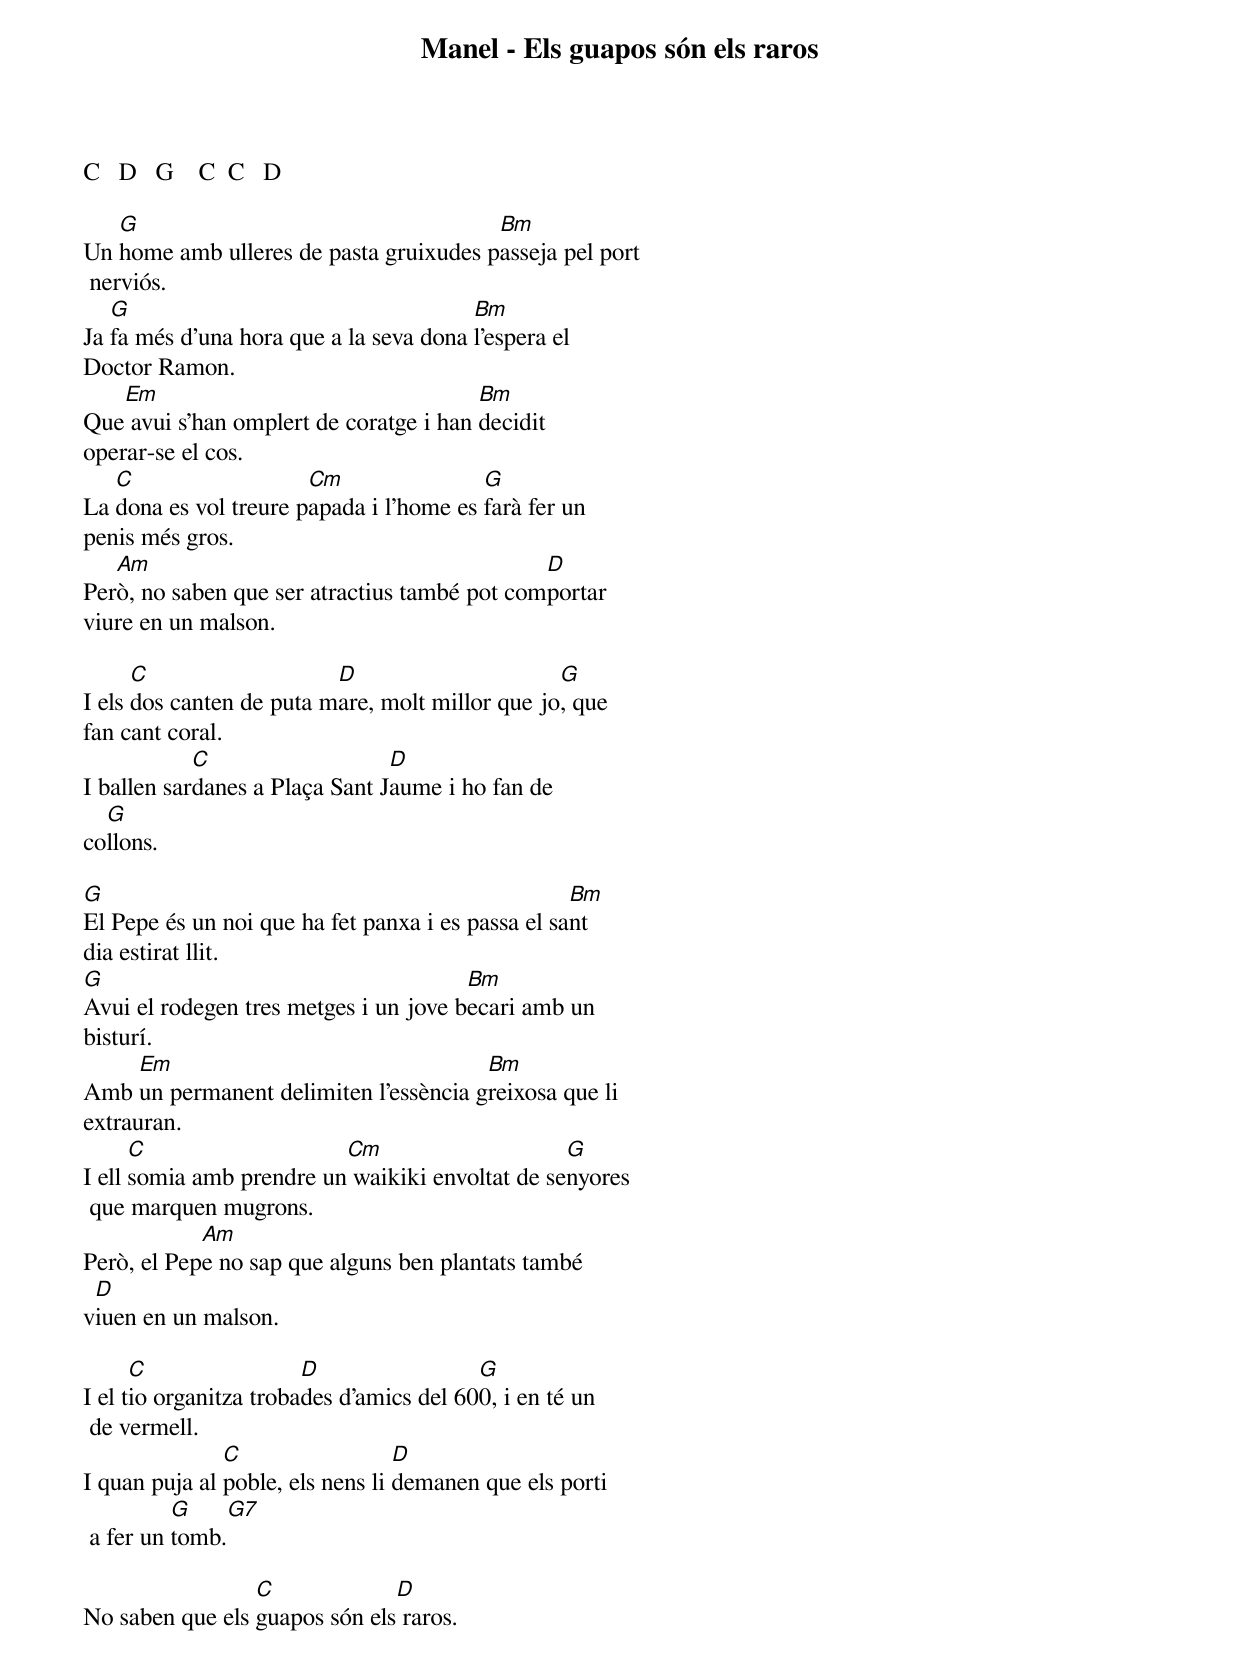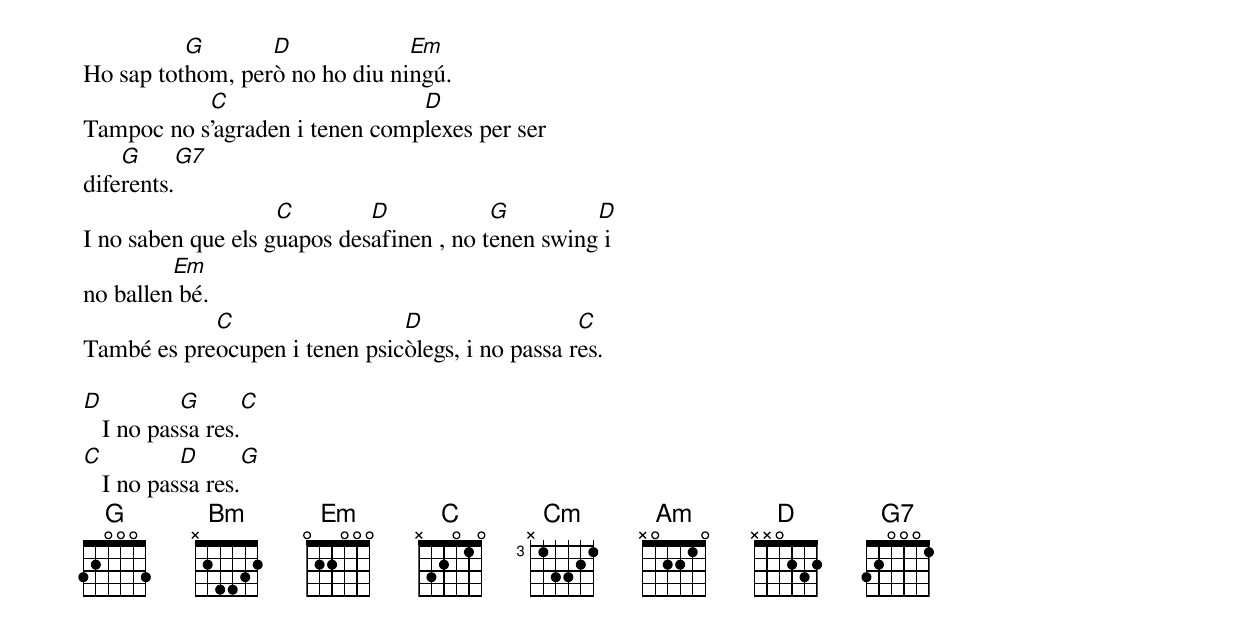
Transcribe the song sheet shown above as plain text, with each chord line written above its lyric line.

Manel - Els guapos són els raros

C   D   G    C  C   D

   G                                    Bm
Un home amb ulleres de pasta gruixudes passeja pel port
 nerviós.
   G                                    Bm
Ja fa més d’una hora que a la seva dona l’espera el
Doctor Ramon.
   Em                                   Bm
Que avui s’han omplert de coratge i han decidit
operar-se el cos.
   C                   Cm                G
La dona es vol treure papada i l’home es farà fer un
penis més gros.
   Am                                         D
Però, no saben que ser atractius també pot comportar
viure en un malson.

      C                   D                      G
I els dos canten de puta mare, molt millor que jo, que
fan cant coral.
            C                   D
I ballen sardanes a Plaça Sant Jaume i ho fan de
  G
collons.

G                                                  Bm
El Pepe és un noi que ha fet panxa i es passa el sant
dia estirat llit.
G                                      Bm
Avui el rodegen tres metges i un jove becari amb un
bisturí.
    Em                                 Bm
Amb un permanent delimiten l’essència greixosa que li
extrauran.
      C                   Cm                     G
I ell somia amb prendre un waikiki envoltat de senyores
 que marquen mugrons.
            Am
Però, el Pepe no sap que alguns ben plantats també
 D
viuen en un malson.

      C                 D                 G
I el tio organitza trobades d’amics del 600, i en té un
 de vermell.
               C                  D
I quan puja al poble, els nens li demanen que els porti
          G    G7
 a fer un tomb.

                 C             D
No saben que els guapos són els raros.
          G       D             Em
Ho sap tothom, però no ho diu ningú.
           C                    D
Tampoc no s’agraden i tenen complexes per ser
    G       G7
diferents.
                    C        D            G         D
I no saben que els guapos desafinen , no tenen swing i
         Em
no ballen bé.
            C                  D                  C
També es preocupen i tenen psicòlegs, i no passa res.

D          G        C
   I no passa res.
C          D        G
   I no passa res.
